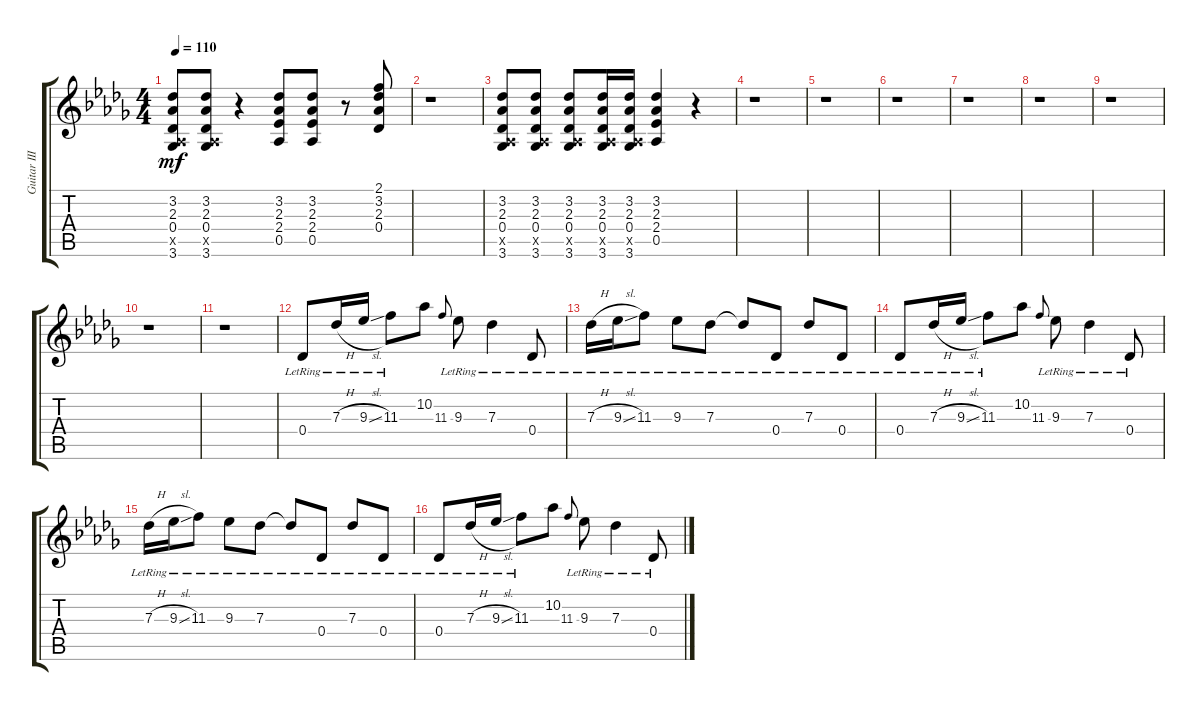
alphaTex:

\track ("Guitar Ⅲ" "Guitar Ⅲ") {instrument overdrivenguitar}
\staff {score tabs}
\tuning (Eb4 Bb3 Gb3 Db3 Ab2 Eb2) {hide}
\ts (4 4)
\tempo 110
\clef g2
\ks db
(3.2 2.3 0.4 0.5{x} 3.6).8{dy mf} (3.2 2.3 0.4 0.5{x} 3.6).8 r.4 (3.2 2.3 2.4 0.5).8 (3.2 2.3 2.4 0.5).8 r.8 (2.1 3.2 2.3 0.4).8 |
r.1 |
(3.2 2.3 0.4 0.5{x} 3.6).8 (3.2 2.3 0.4 0.5{x} 3.6).8 (3.2 2.3 0.4 0.5{x} 3.6).8 (3.2 2.3 0.4 0.5{x} 3.6).16 (3.2 2.3 0.4 0.5{x} 3.6).16 (3.2 2.3 2.4 0.5).4 r.4 |
\section ("" "")
r.1 |
r.1 |
r.1 |
r.1 |
r.1 |
r.1 |
r.1 |
r.1 |
\section ("" "")
0.4{lr}.8 7.3{h lr}.16 9.3{sl lr}.16 11.3{lr}.8 10.2.8 11.3.8{gr onbeat} 9.3{lr}.8 7.3{lr}.4 0.4{lr}.8 |
7.3{h lr}.16 9.3{sl lr}.16 11.3{lr}.8 9.3{lr}.8 7.3{lr}.8 7.3{lr t}.8 0.4{lr}.8 7.3{lr}.8 0.4{lr}.8 |
0.4{lr}.8 7.3{h lr}.16 9.3{sl lr}.16 11.3{lr}.8 10.2.8 11.3.8{gr onbeat} 9.3{lr}.8 7.3{lr}.4 0.4{lr}.8 |
7.3{h lr}.16 9.3{sl lr}.16 11.3{lr}.8 9.3{lr}.8 7.3{lr}.8 7.3{lr t}.8 0.4{lr}.8 7.3{lr}.8 0.4{lr}.8 |
0.4{lr}.8 7.3{h lr}.16 9.3{sl lr}.16 11.3{lr}.8 10.2.8 11.3.8{gr onbeat} 9.3{lr}.8 7.3{lr}.4 0.4{lr}.8
